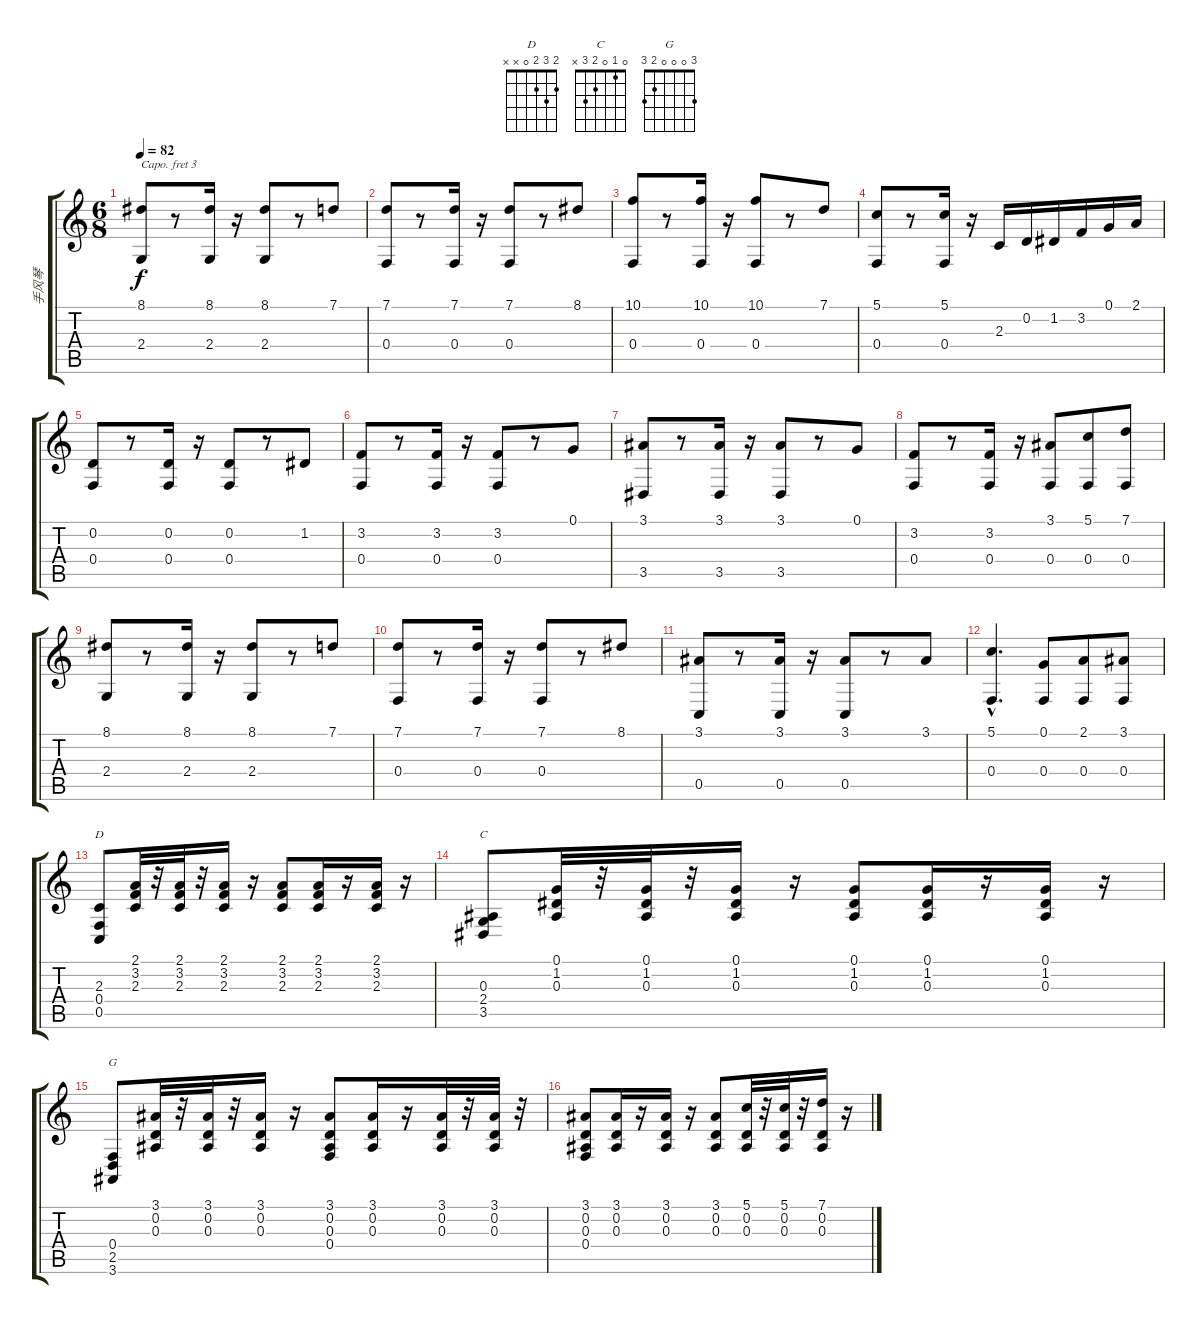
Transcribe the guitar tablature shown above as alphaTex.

\track ("手风琴" "手风琴") {instrument accordion}
\staff {score tabs}
\capo 3
\tuning (E4 B3 G3 D3 A2 E2) {hide}
\chord ("D" 2 3 2 0 x x)
\chord ("C" 0 1 0 2 3 x)
\chord ("G" 3 0 0 0 2 3)
\ts (6 8)
\tempo 82
\clef g2
\ks c
(8.1 2.4).8{dy f} r.8 (8.1 2.4).16 r.16 (8.1 2.4).8 r.8 7.1.8 |
(7.1 0.4).8 r.8 (7.1 0.4).16 r.16 (7.1 0.4).8 r.8 8.1.8 |
(10.1 0.4).8 r.8 (10.1 0.4).16 r.16 (10.1 0.4).8 r.8 7.1.8 |
(5.1 0.4).8 r.8 (5.1 0.4).16 r.16 2.3.16 0.2.16 1.2.16 3.2.16 0.1.16 2.1.16 |
(0.2 0.4).8 r.8 (0.2 0.4).16 r.16 (0.2 0.4).8 r.8 1.2.8 |
(3.2 0.4).8 r.8 (3.2 0.4).16 r.16 (3.2 0.4).8 r.8 0.1.8 |
(3.1 3.5).8 r.8 (3.1 3.5).16 r.16 (3.1 3.5).8 r.8 0.1.8 |
(3.2 0.4).8 r.8 (3.2 0.4).16 r.16 (3.1 0.4).8 (5.1 0.4).8 (7.1 0.4).8 |
(8.1 2.4).8 r.8 (8.1 2.4).16 r.16 (8.1 2.4).8 r.8 7.1.8 |
(7.1 0.4).8 r.8 (7.1 0.4).16 r.16 (7.1 0.4).8 r.8 8.1.8 |
(3.1 0.5).8 r.8 (3.1 0.5).16 r.16 (3.1 0.5).8 r.8 3.1.8 |
(5.1{hac} 0.4{hac}).4{d} (0.1 0.4).8{volume 14} (2.1 0.4).8 (3.1 0.4).8 |
(2.3 0.4 0.5).8{ch "D"} (2.1 3.2 2.3).32 r.32 (2.1 3.2 2.3).32 r.32 (2.1 3.2 2.3).16 r.16 (2.1 3.2 2.3).8 (2.1 3.2 2.3).16 r.16 (2.1 3.2 2.3).16 r.16 |
(0.3 2.4 3.5).8{ch "C"} (0.1 1.2 0.3).32 r.32 (0.1 1.2 0.3).32 r.32 (0.1 1.2 0.3).16 r.16 (0.1 1.2 0.3).8 (0.1 1.2 0.3).16 r.16 (0.1 1.2 0.3).16 r.16 |
(0.4 2.5 3.6).8{ch "G"} (3.1 0.2 0.3).32 r.32 (3.1 0.2 0.3).32 r.32 (3.1 0.2 0.3).16 r.16 (3.1 0.2 0.3 0.4).8 (3.1 0.2 0.3).16 r.16 (3.1 0.2 0.3).32 r.32 (3.1 0.2 0.3).32 r.32 |
(3.1 0.2 0.3 0.4).8 (3.1 0.2 0.3).16 r.16 (3.1 0.2 0.3).16 r.16 (3.1 0.2 0.3).8 (5.1 0.2 0.3).32 r.32 (5.1 0.2 0.3).32 r.32 (7.1 0.2 0.3).16 r.16
